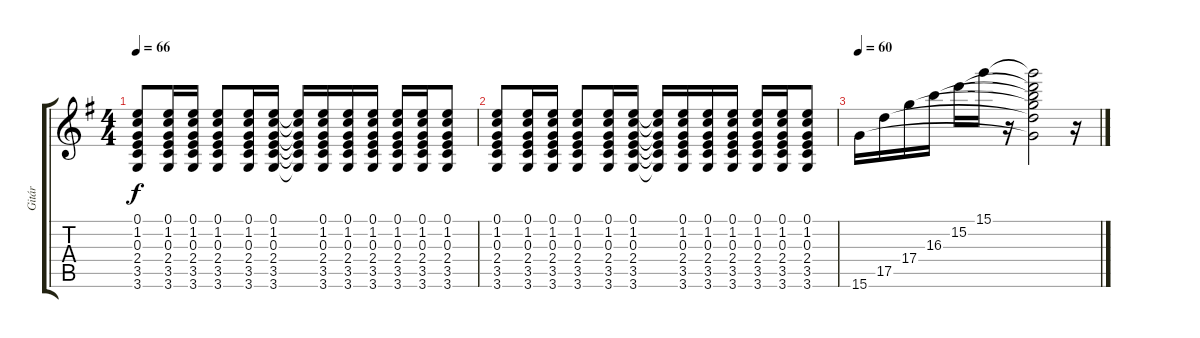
\track ("Gitár" "Gitár") {instrument acousticguitarsteel}
\staff {score tabs}
\tuning (E4 B3 G3 D3 A2 E2) {hide}
\ts (4 4)
\tempo 66
\clef g2
\ks eminor
(0.1 1.2 0.3 2.4 3.5 3.6).8{dy f} (0.1 1.2 0.3 2.4 3.5 3.6).16 (0.1 1.2 0.3 2.4 3.5 3.6).16 (0.1 1.2 0.3 2.4 3.5 3.6).8 (0.1 1.2 0.3 2.4 3.5 3.6).16 (0.1 1.2 0.3 2.4 3.5 3.6).16 (0.1{t} 1.2{t} 0.3{t} 2.4{t} 3.5{t} 3.6{t}).16 (0.1 1.2 0.3 2.4 3.5 3.6).16 (0.1 1.2 0.3 2.4 3.5 3.6).16 (0.1 1.2 0.3 2.4 3.5 3.6).16 (0.1 1.2 0.3 2.4 3.5 3.6).16 (0.1 1.2 0.3 2.4 3.5 3.6).16 (0.1 1.2 0.3 2.4 3.5 3.6).8 |
(0.1 1.2 0.3 2.4 3.5 3.6).8 (0.1 1.2 0.3 2.4 3.5 3.6).16 (0.1 1.2 0.3 2.4 3.5 3.6).16 (0.1 1.2 0.3 2.4 3.5 3.6).8 (0.1 1.2 0.3 2.4 3.5 3.6).16 (0.1 1.2 0.3 2.4 3.5 3.6).16 (0.1{t} 1.2{t} 0.3{t} 2.4{t} 3.5{t} 3.6{t}).16 (0.1 1.2 0.3 2.4 3.5 3.6).16 (0.1 1.2 0.3 2.4 3.5 3.6).16 (0.1 1.2 0.3 2.4 3.5 3.6).16 (0.1 1.2 0.3 2.4 3.5 3.6).16 (0.1 1.2 0.3 2.4 3.5 3.6).16 (0.1 1.2 0.3 2.4 3.5 3.6).8 |
\tempo 60
15.6.16 17.5.16 17.4.16 16.3.16 15.2.16 15.1.16 r.16 (15.1{t} 15.2{t} 16.3{t} 17.4{t} 17.5{t} 15.6{t}).2 r.16
